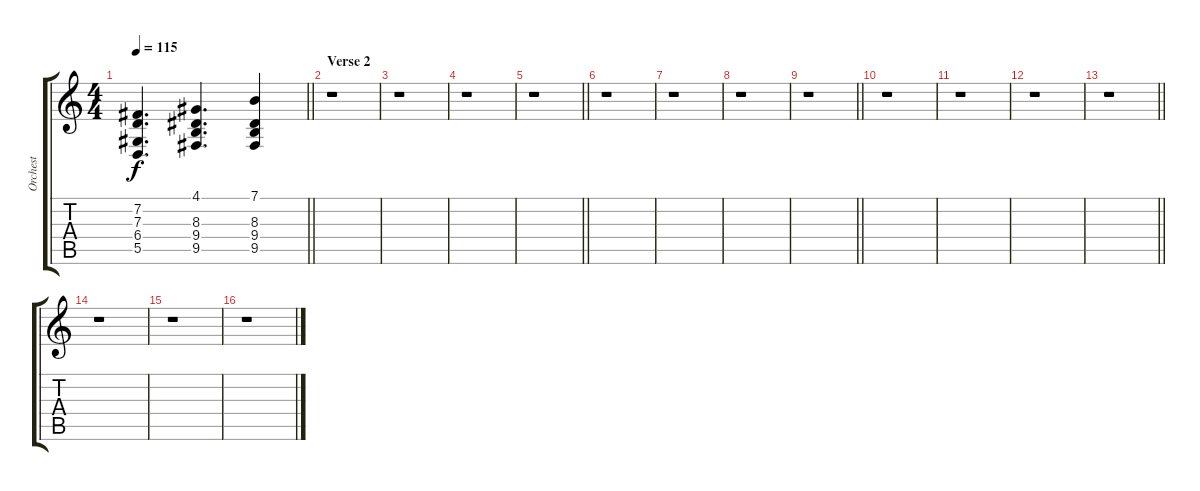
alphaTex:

\track ("Orchest" "Orchest") {instrument synthstrings1}
\staff {score tabs}
\tuning (E4 B3 G3 D3 A2 E2) {hide}
\ts (4 4)
\tempo 115
\clef g2
\barLineRight lightlight
\ks c
(7.2 7.3 6.4 5.5).4{d dy f} (4.1 8.3 9.4 9.5).4{d} (7.1 8.3 9.4 9.5).4 |
\section ("" "Verse 2")
r.1 |
r.1 |
r.1 |
\barLineRight lightlight
r.1 |
r.1 |
r.1 |
r.1 |
\barLineRight lightlight
r.1 |
r.1 |
r.1 |
r.1 |
\barLineRight lightlight
r.1 |
r.1 |
r.1 |
r.1
